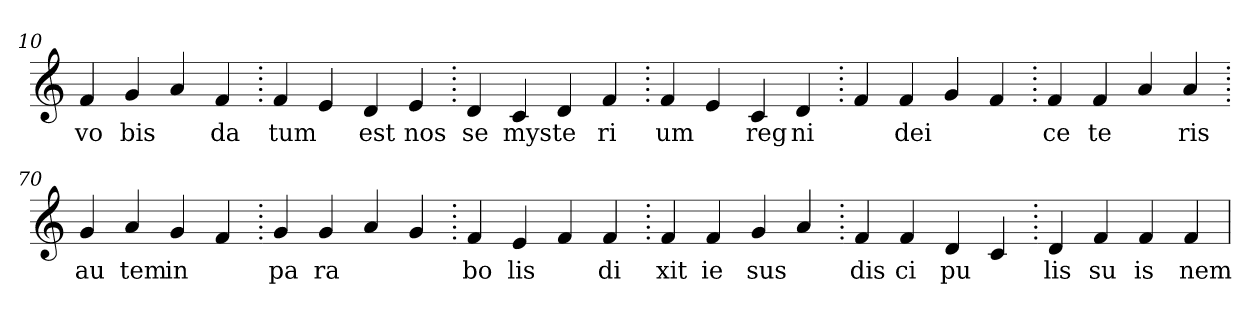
**kern	**text
*part1	*part1
*staff1	*staff1
*clefG2	*
=10.	=10.
4f	vo
4g	bis
4a	.
4f	da
=20.	=20.
4f	tum
4e	.
4d	est
4e	nos
=30.	=30.
4d	se
4c	mys
4d	te
4f	ri
=40.	=40.
4f	um
4e	.
4c	reg
4d	ni
=50.	=50.
4f	.
4f	dei
4g	.
4f	.
=60.	=60.
4f	ce
4f	te
4a	.
4a	ris
=70.	=70.
4g	au
4a	tem
4g	in
4f	.
=80.	=80.
4g	pa
4g	ra
4a	.
4g	.
=90.	=90.
4f	bo
4e	lis
4f	.
4f	di
=100.	=100.
4f	xit
4f	ie
4g	sus
4a	.
=110.	=110.
4f	dis
4f	ci
4d	pu
4c	.
=120.	=120.
4d	lis
4f	su
4f	is
4f	nem
=	=
*-	*-
